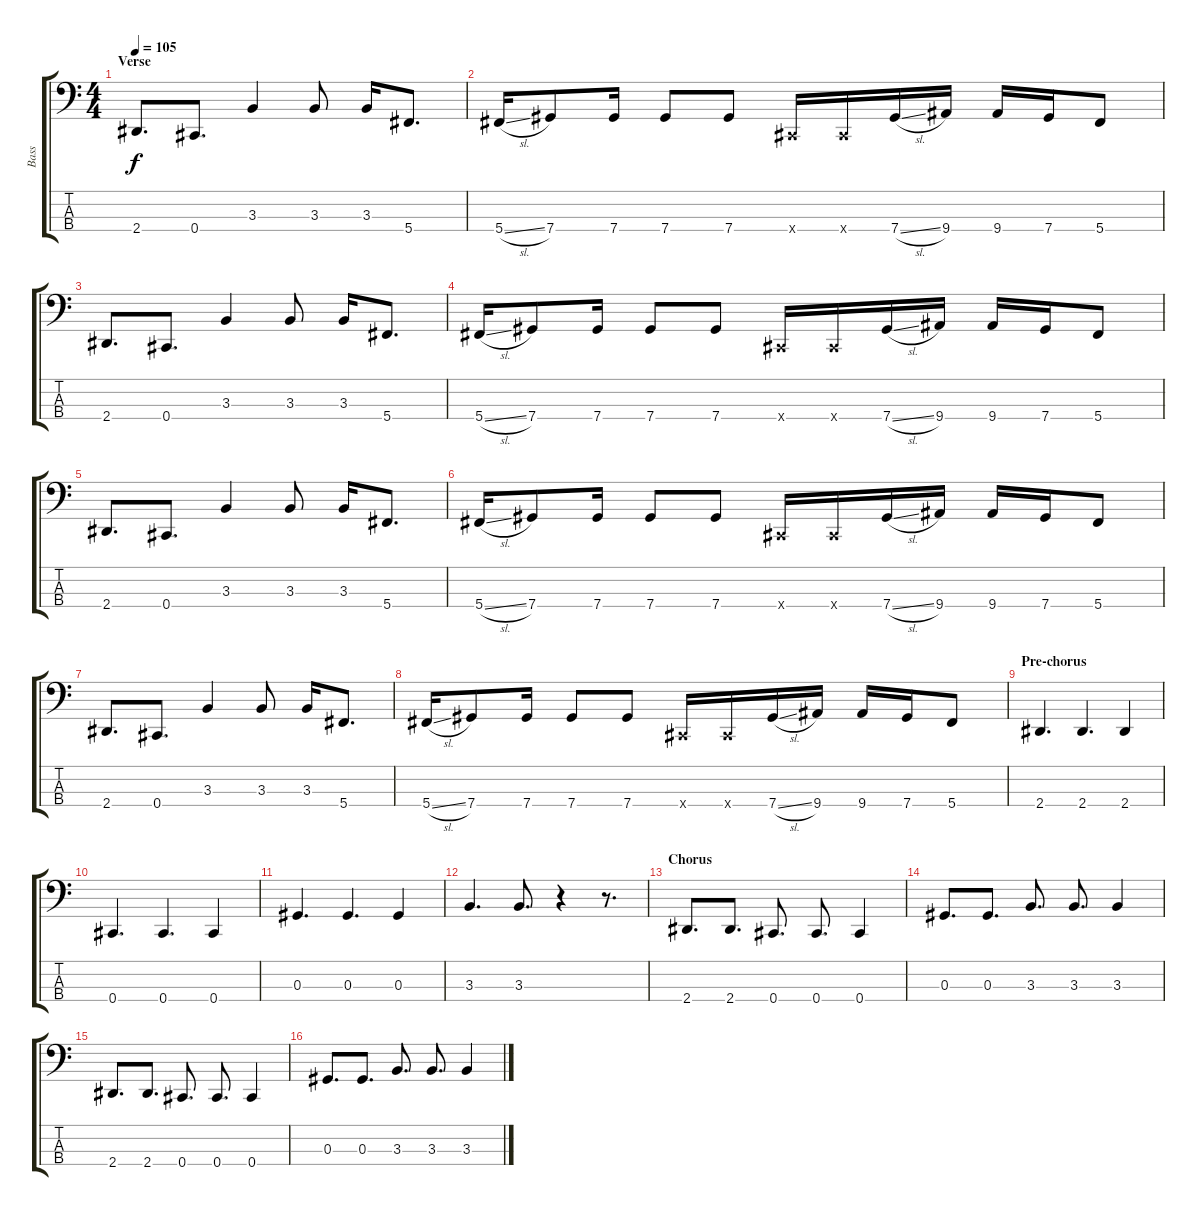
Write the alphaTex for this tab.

\track ("Bass" "Bass") {instrument electricbassfinger}
\staff {score tabs}
\tuning (Gb2 Db2 Ab1 Db1) {hide}
\ts (4 4)
\section ("" "Verse")
\tempo 105
\clef f4
\ks c
2.4.8{d dy f} 0.4.8{d} 3.3.4 3.3.8 3.3.16 5.4.8{d} |
5.4{sl}.16 7.4.8 7.4.16 7.4.8 7.4.8 0.4{x}.16 0.4{x}.16 7.4{sl}.16 9.4.16 9.4.16 7.4.16 5.4.8 |
2.4.8{d} 0.4.8{d} 3.3.4 3.3.8 3.3.16 5.4.8{d} |
5.4{sl}.16 7.4.8 7.4.16 7.4.8 7.4.8 0.4{x}.16 0.4{x}.16 7.4{sl}.16 9.4.16 9.4.16 7.4.16 5.4.8 |
2.4.8{d} 0.4.8{d} 3.3.4 3.3.8 3.3.16 5.4.8{d} |
5.4{sl}.16 7.4.8 7.4.16 7.4.8 7.4.8 0.4{x}.16 0.4{x}.16 7.4{sl}.16 9.4.16 9.4.16 7.4.16 5.4.8 |
2.4.8{d} 0.4.8{d} 3.3.4 3.3.8 3.3.16 5.4.8{d} |
5.4{sl}.16 7.4.8 7.4.16 7.4.8 7.4.8 0.4{x}.16 0.4{x}.16 7.4{sl}.16 9.4.16 9.4.16 7.4.16 5.4.8 |
\section ("" "Pre-chorus")
2.4.4{d} 2.4.4{d} 2.4.4 |
0.4.4{d} 0.4.4{d} 0.4.4 |
0.3.4{d} 0.3.4{d} 0.3.4 |
3.3.4{d} 3.3.8{d} r.4 r.8{d} |
\section ("" "Chorus")
2.4.8{d} 2.4.8{d} 0.4.8{d} 0.4.8{d} 0.4.4 |
0.3.8{d} 0.3.8{d} 3.3.8{d} 3.3.8{d} 3.3.4 |
2.4.8{d} 2.4.8{d} 0.4.8{d} 0.4.8{d} 0.4.4 |
0.3.8{d} 0.3.8{d} 3.3.8{d} 3.3.8{d} 3.3.4
